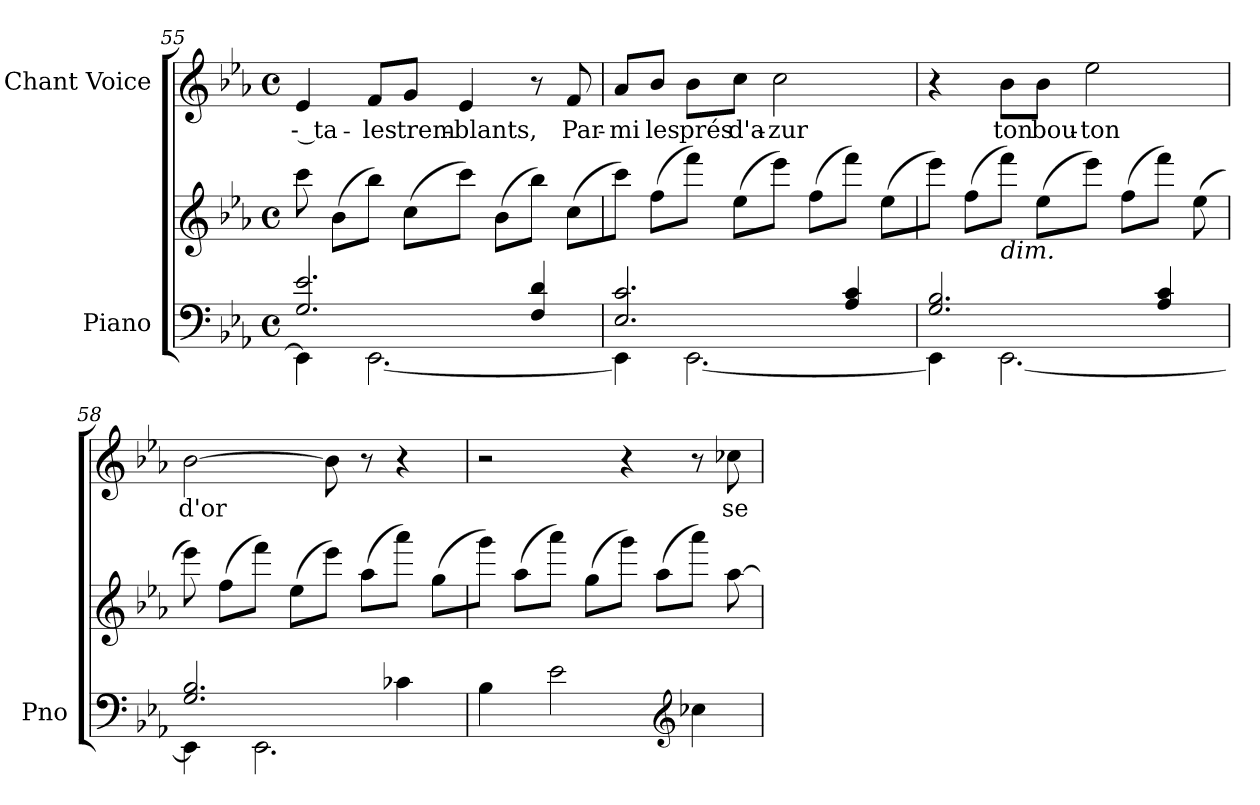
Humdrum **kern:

**kern	**kern	**dynam	**kern	**text
*part2	*part2	*part2	*part1	*part1
*staff3	*staff2	*staff2/3	*staff1	*staff1
*I"Piano	*	*	*I"Chant Voice	*
*I'Pno	*	*	*	*
!!LO:LB:g=z
*clefF4	*clefG2	*	*clefG2	*
*k[b-e-a-]	*k[b-e-a-]	*	*k[b-e-a-]	*
*M4/4	*M4/4	*	*M4/4	*
*met(c)	*met(c)	*	*met(c)	*
=55	=55	=55	=55	=55
*^	*	*	*	*
!	!	!	!	!	!LO:LY:b
2.G/ 2.e-/	4EE-\]	8ccc\	.	4e-/	-- ta-
.	.	(>8b-\L	.	.	.
!	!	!	!	!	!LO:LY:b
.	[2.EE-\	8bb-\J)	.	8f/L	-les
!	!	!	!	!	!LO:LY:b
.	.	(>8cc\L	.	8g/J	trem-
!	!	!	!	!	!LO:LY:b
.	.	8ccc\J)	.	4e-/	-blants,
.	.	(>8b-\L	.	.	.
4F/ 4d/	.	8bb-\J)	.	8r	.
!	!	!	!	!	!LO:LY:b
.	.	(>8cc\L	.	8f/	Par-
=56	=56	=56	=56	=56	=56
!	!	!	!	!	!LO:LY:b
2.E-/ 2.c/	4EE-\]	8ccc\J)	.	8a-/L	-mi
!	!	!	!	!	!LO:LY:b
.	.	(>8ff\L	.	8b-/J	les
!	!	!	!	!	!LO:LY:b
.	[2.EE-\	8fff\J)	.	8b-\L	prés
!	!	!	!	!	!LO:LY:b
.	.	(>8ee-\L	.	8cc\J	d'a-
!	!	!	!	!	!LO:LY:b
.	.	8eee-\J)	.	2cc\	-zur
.	.	(>8ff\L	.	.	.
4A-/ 4c/	.	8fff\J)	.	.	.
!	!	!	!LO:DY:b	!	!
!	!	!	!LO:DY:n=1:b	!	!
.	.	(>8ee-\L	other-dynamics pp	.	.
=57	=57	=57	=57	=57	=57
2.G/ 2.B-/	4EE-\]	8eee-\J)	.	4r	.
.	.	(>8ff\L	.	.	.
!	!	!LO:TX:b:i:t=dim.	!	!	!
!	!	!	!	!	!LO:LY:b
.	[2.EE-\	8fff\J)	.	8b-\L	ton
!	!	!	!	!	!LO:LY:b
.	.	(>8ee-\L	.	8b-\J	bou-
!	!	!	!	!	!LO:LY:b
.	.	8eee-\J)	.	2ee-\	-ton
.	.	(>8ff\L	.	.	.
4A-/ 4c/	.	8fff\J)	.	.	.
.	.	(>8ee-\	.	.	.
!!LO:LB:g=z
=58	=58	=58	=58	=58	=58
!	!	!	!	!	!LO:LY:b
2.G/ 2.B-/	4EE-\]	8eee-\)	.	[2b-\	d'or
.	.	(>8ff\L	.	.	.
.	2.EE-\	8fff\J)	.	.	.
.	.	(>8ee-\L	.	.	.
.	.	8eee-\J)	.	8b-\]	.
.	.	(>8aa-\L	.	8r	.
4c-X\	.	8aaa-\J)	.	4r	.
.	.	(>8gg\L	.	.	.
*v	*v	*	*	*	*
=59	=59	=59	=59	=59
4B-\	8ggg\J)	.	2r	.
.	(>8aa-\L	.	.	.
2e-\	8aaa-\J)	.	.	.
.	(>8gg\L	.	.	.
.	8ggg\J)	.	4r	.
.	(>8aa-\L	.	.	.
*clefG2	*	*	*	*
4cc-X\	8aaa-\J)	.	8r	.
!	!	!	!	!LO:LY:b
.	[8aa-\	.	8cc-X\	se
=	=	=	=	=
*-	*-	*-	*-	*-
